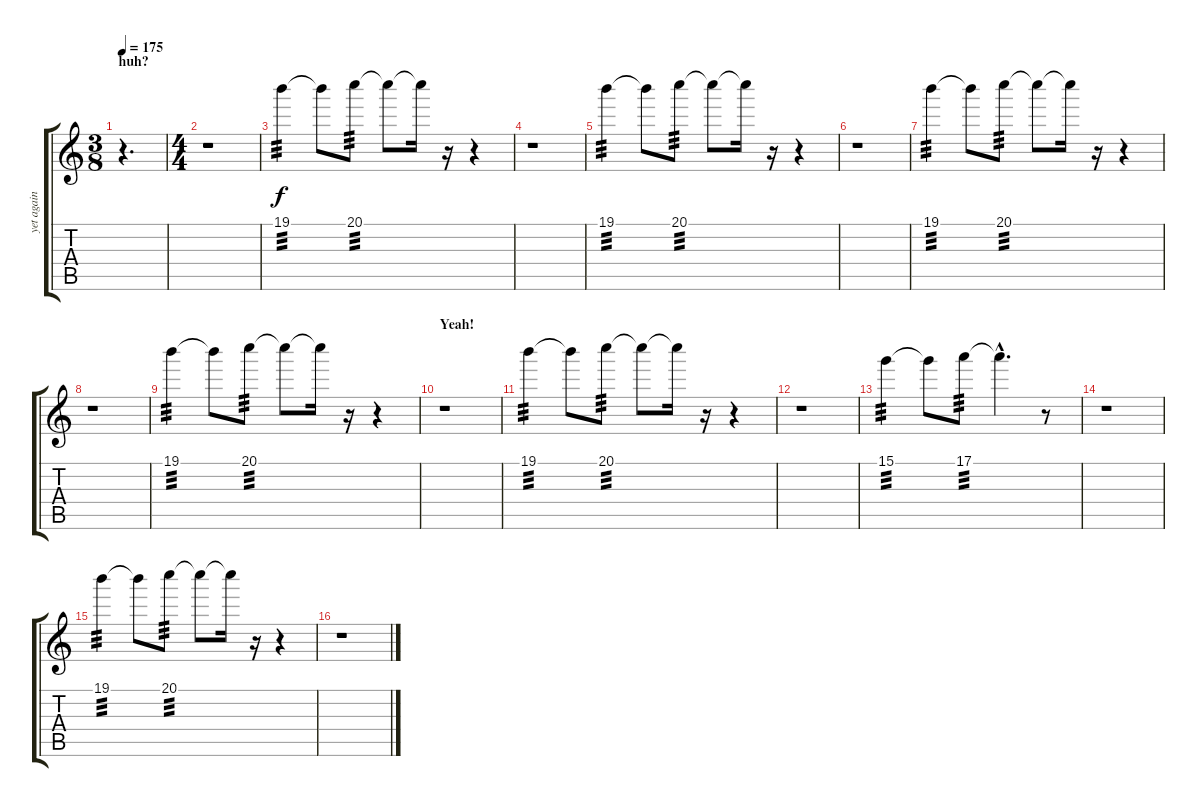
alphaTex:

\track ("yet again another guitar" "yet again ") {instrument overdrivenguitar}
\staff {score tabs}
\tuning (E4 B3 G3 D3 A2 E2) {hide}
\ts (3 8)
\section ("" "huh?")
\tempo 175
\clef g2
\ks c
r.4{d dy f instrument overdrivenguitar} |
\ts (4 4)
r.1 |
19.1.4{tp 3} 19.1{t}.8 20.1.8{tp 3} 20.1{t}.8 20.1{t}.16 r.16 r.4 |
r.1 |
19.1.4{tp 3} 19.1{t}.8 20.1.8{tp 3} 20.1{t}.8 20.1{t}.16 r.16 r.4 |
r.1 |
19.1.4{tp 3} 19.1{t}.8 20.1.8{tp 3} 20.1{t}.8 20.1{t}.16 r.16 r.4 |
r.1 |
19.1.4{tp 3} 19.1{t}.8 20.1.8{tp 3} 20.1{t}.8 20.1{t}.16 r.16 r.4 |
\section ("" "Yeah!")
r.1 |
19.1.4{tp 3} 19.1{t}.8 20.1.8{tp 3} 20.1{t}.8 20.1{t}.16 r.16 r.4 |
r.1 |
15.1.4{tp 3} 15.1{t}.8 17.1.8{tp 3} 17.1{hac t}.4{d} r.8 |
r.1 |
19.1.4{tp 3} 19.1{t}.8 20.1.8{tp 3} 20.1{t}.8 20.1{t}.16 r.16 r.4 |
r.1
